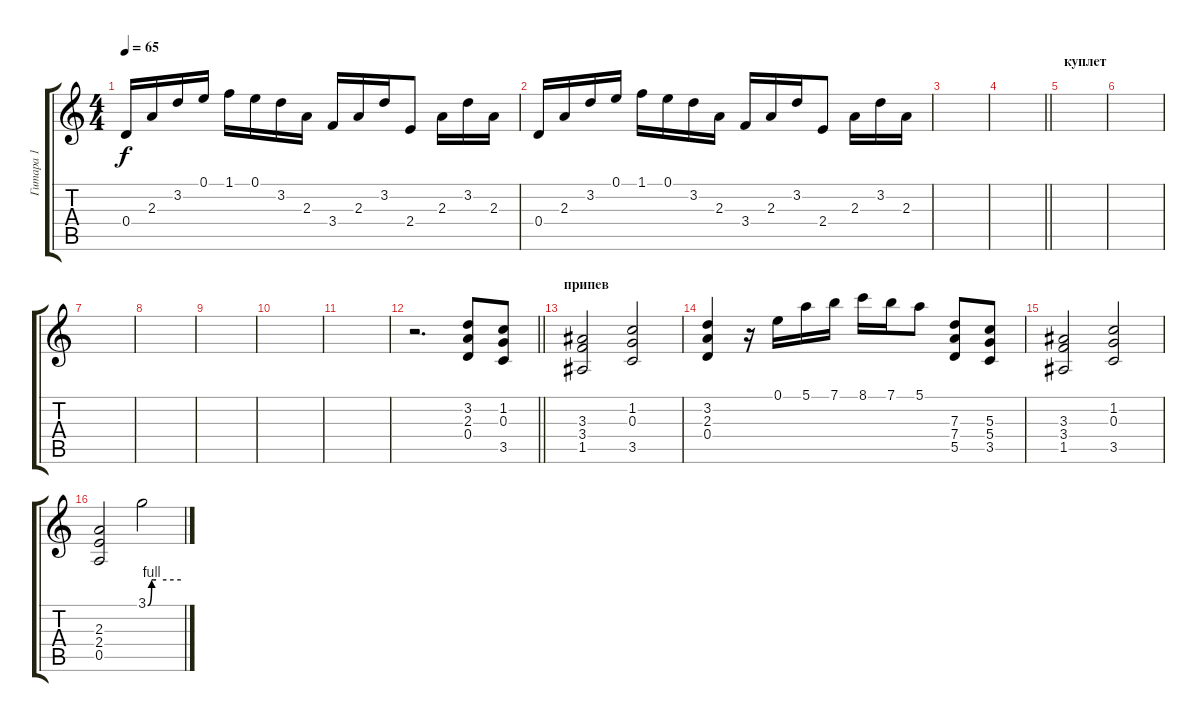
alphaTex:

\track ("Гитара 1" "Гитара 1") {instrument distortionguitar}
\staff {score tabs}
\tuning (E4 B3 G3 D3 A2 D2) {hide}
\ts (4 4)
\tempo 65
\clef g2
\ks c
0.4.16{dy f} 2.3.16 3.2.16 0.1.16 1.1.16 0.1.16 3.2.16 2.3.16 3.4.16 2.3.16 3.2.16 2.4.8 2.3.16 3.2.16 2.3.16 |
0.4.16 2.3.16 3.2.16 0.1.16 1.1.16 0.1.16 3.2.16 2.3.16 3.4.16 2.3.16 3.2.16 2.4.8 2.3.16 3.2.16 2.3.16 |
|
\barLineRight lightlight
|
\section ("" "куплет")
|
|
|
|
|
|
|
\barLineRight lightlight
r.2{d} (3.2 2.3 0.4).8 (1.2 0.3 3.5).8 |
\section ("" "припев")
(3.3 3.4 1.5).2 (1.2 0.3 3.5).2 |
(3.2 2.3 0.4).4 r.16 0.1.16 5.1.16 7.1.16 8.1.16 7.1.16 5.1.8 (7.3 7.4 5.5).8 (5.3 5.4 3.5).8 |
(3.3 3.4 1.5).2 (1.2 0.3 3.5).2 |
(2.3 2.4 0.5).2 3.1{be (custom 0 0 7 4 11 4 15 4 60 4)}.2
